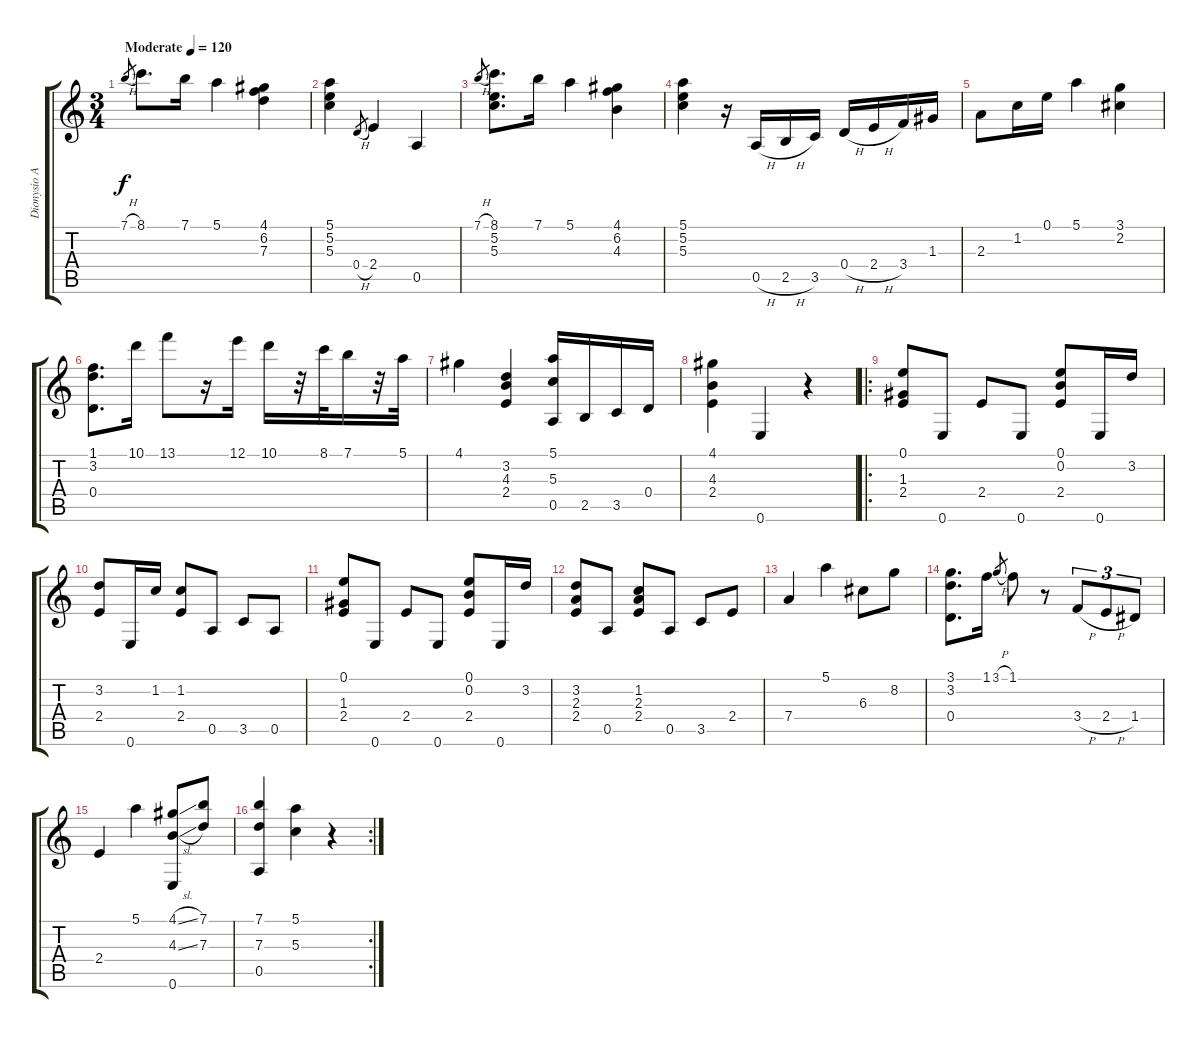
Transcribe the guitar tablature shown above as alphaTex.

\track ("Dionysio Aguado" "Dionysio A") {instrument acousticguitarnylon}
\staff {score tabs}
\tuning (E4 B3 G3 D3 A2 E2) {hide}
\ts (3 4)
\tempo (120 "Moderate")
\clef g2
\ks c
7.1{h}.8{gr dy f instrument acousticguitarnylon} 8.1.8{d} 7.1.16 5.1.4 (4.1 6.2 7.3).4 |
(5.1 5.2 5.3).4 0.4{h}.8{gr} 2.4.4 0.5.4 |
7.1{h}.8{gr} (8.1 5.2 5.3).8{d} 7.1.16 5.1.4 (4.1 6.2 4.3).4 |
(5.1 5.2 5.3).4 r.16 0.5{h}.16 2.5{h}.16 3.5.16 0.4{h}.16 2.4{h}.16 3.4.16 1.3.16 |
2.3.8 1.2.16 0.1.16 5.1.4 (3.1 2.2).4 |
(1.1 3.2 0.4).8{d} 10.1.16 13.1.8 r.16 12.1.16 10.1.16 r.32 8.1.32 7.1.16 r.32 5.1.32 |
4.1.4 (3.2 4.3 2.4).4 (5.1 5.3 0.5).16 2.5.16 3.5.16 0.4.16 |
(4.1 4.3 2.4).4 0.6.4 r.4 |
\ro
(0.1 1.3 2.4).8 0.6.8 2.4.8 0.6.8 (0.1 0.2 2.4).8 0.6.16 3.2.16 |
(3.2 2.4).8 0.6.16 1.2.16 (1.2 2.4).8 0.5.8 3.5.8 0.5.8 |
(0.1 1.3 2.4).8 0.6.8 2.4.8 0.6.8 (0.1 0.2 2.4).8 0.6.16 3.2.16 |
(3.2 2.3 2.4).8 0.5.8 (1.2 2.3 2.4).8 0.5.8 3.5.8 2.4.8 |
7.4.4 5.1.4 6.3.8 8.2.8 |
(3.1 3.2 0.4).8{d} 1.1.16 3.1{h}.8{gr} 1.1.8 r.8 3.4{h}.8{tu (3 2)} 2.4{h}.8{tu (3 2)} 1.4.8{tu (3 2)} |
2.4.4 5.1.4 (4.1{sl} 4.3{sl} 0.6).8 (7.1 7.3).8 |
\rc 2
(7.1 7.3 0.5).4 (5.1 5.3).4 r.4
